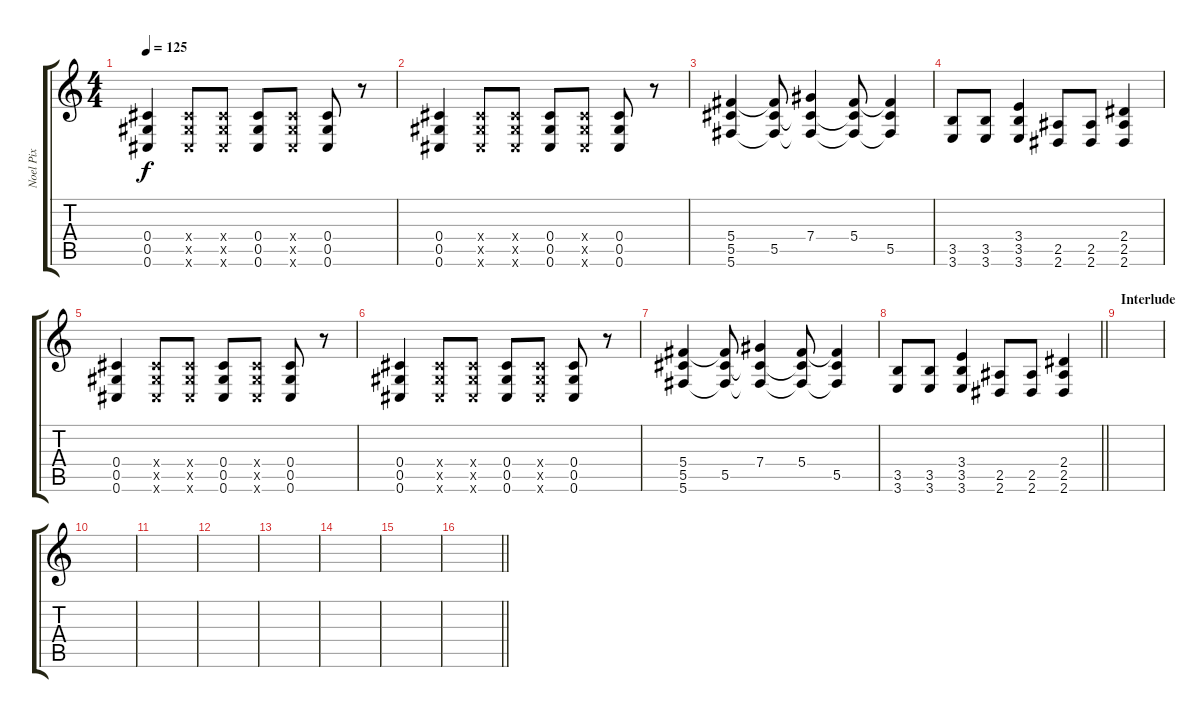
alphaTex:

\track ("Noel Pix" "Noel Pix") {instrument distortionguitar}
\staff {score tabs}
\tuning (Eb4 Bb3 Gb3 Db3 Ab2 Db2) {hide}
\ts (4 4)
\tempo 125
\clef g2
\ks c
(0.4 0.5 0.6).4{dy f} (0.4{x} 0.5{x} 0.6{x}).8 (0.4{x} 0.5{x} 0.6{x}).8 (0.4 0.5 0.6).8 (0.4{x} 0.5{x} 0.6{x}).8 (0.4 0.5 0.6).8 r.8 |
(0.4 0.5 0.6).4 (0.4{x} 0.5{x} 0.6{x}).8 (0.4{x} 0.5{x} 0.6{x}).8 (0.4 0.5 0.6).8 (0.4{x} 0.5{x} 0.6{x}).8 (0.4 0.5 0.6).8 r.8 |
(5.4 5.5 5.6).4 (5.4{t} 5.5 5.6{t}).8 (7.4 5.5{t} 5.6{t}).4 (5.4 5.5{t} 5.6{t}).8 (5.4{t} 5.5 5.6{t}).4 |
(3.5 3.6).8 (3.5 3.6).8 (3.4 3.5 3.6).4 (2.5 2.6).8 (2.5 2.6).8 (2.4 2.5 2.6).4 |
(0.4 0.5 0.6).4 (0.4{x} 0.5{x} 0.6{x}).8 (0.4{x} 0.5{x} 0.6{x}).8 (0.4 0.5 0.6).8 (0.4{x} 0.5{x} 0.6{x}).8 (0.4 0.5 0.6).8 r.8 |
(0.4 0.5 0.6).4 (0.4{x} 0.5{x} 0.6{x}).8 (0.4{x} 0.5{x} 0.6{x}).8 (0.4 0.5 0.6).8 (0.4{x} 0.5{x} 0.6{x}).8 (0.4 0.5 0.6).8 r.8 |
(5.4 5.5 5.6).4 (5.4{t} 5.5 5.6{t}).8 (7.4 5.5{t} 5.6{t}).4 (5.4 5.5{t} 5.6{t}).8 (5.4{t} 5.5 5.6{t}).4 |
\barLineRight lightlight
(3.5 3.6).8 (3.5 3.6).8 (3.4 3.5 3.6).4 (2.5 2.6).8 (2.5 2.6).8 (2.4 2.5 2.6).4 |
\section ("" "Interlude")
|
|
|
|
|
|
|
\barLineRight lightlight
